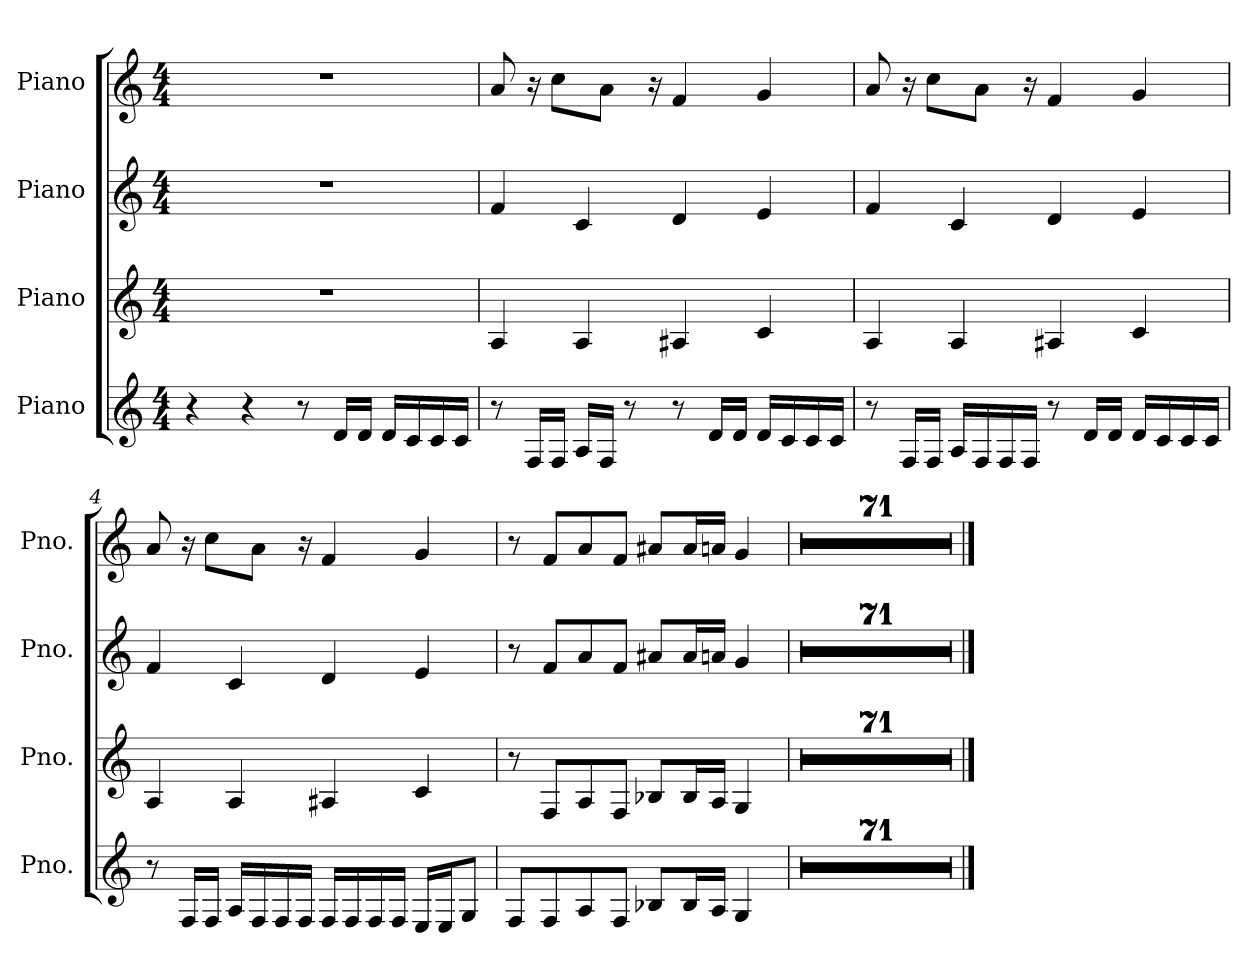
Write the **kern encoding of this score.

**kern	**kern	**kern	**kern
*part4	*part3	*part2	*part1
*staff4	*staff3	*staff2	*staff1
*I"Piano	*I"Piano	*I"Piano	*I"Piano
*I'Pno.	*I'Pno.	*I'Pno.	*I'Pno.
*clefG2	*clefG2	*clefG2	*clefG2
*k[]	*k[]	*k[]	*k[]
*M4/4	*M4/4	*M4/4	*M4/4
*MM80	*MM80	*MM80	*MM80
=1	=1	=1	=1
4r	1r	1r	1r
4r	.	.	.
8r	.	.	.
16d/LL	.	.	.
16d/JJ	.	.	.
16d/LL	.	.	.
16c/	.	.	.
16c/	.	.	.
16c/JJ	.	.	.
=2	=2	=2	=2
8r	4A/	4f/	8a/
16F/LL	.	.	16r
16F/JJ	.	.	8cc\L
16A/LL	4A/	4c/	.
16F/JJ	.	.	8a\J
8r	.	.	.
.	.	.	16r
8r	4A#X/	4d/	4f/
16d/LL	.	.	.
16d/JJ	.	.	.
16d/LL	4c/	4e/	4g/
16c/	.	.	.
16c/	.	.	.
16c/JJ	.	.	.
=3	=3	=3	=3
8r	4A/	4f/	8a/
16F/LL	.	.	16r
16F/JJ	.	.	8cc\L
16A/LL	4A/	4c/	.
16F/	.	.	8a\J
16F/	.	.	.
16F/JJ	.	.	16r
8r	4A#X/	4d/	4f/
16d/LL	.	.	.
16d/JJ	.	.	.
16d/LL	4c/	4e/	4g/
16c/	.	.	.
16c/	.	.	.
16c/JJ	.	.	.
!!LO:LB:g=z
=4	=4	=4	=4
8r	4A/	4f/	8a/
16F/LL	.	.	16r
16F/JJ	.	.	8cc\L
16A/LL	4A/	4c/	.
16F/	.	.	8a\J
16F/	.	.	.
16F/JJ	.	.	16r
16F/LL	4A#X/	4d/	4f/
16F/	.	.	.
16F/	.	.	.
16F/JJ	.	.	.
16E/LL	4c/	4e/	4g/
16E/J	.	.	.
8G/J	.	.	.
=5	=5	=5	=5
8F/L	8r	8r	8r
8F/	8F/L	8f/L	8f/L
8A/	8A/	8a/	8a/
8F/J	8F/J	8f/J	8f/J
8B-X/L	8B-X/L	8a#X/L	8a#X/L
16B-/L	16B-/L	16a#/L	16a#/L
16A/JJ	16A/JJ	16an/JJ	16an/JJ
4G/	4G/	4g/	4g/
=6	=6	=6	=6
1r	1r	1r	1r
=7	=7	=7	=7
1r	1r	1r	1r
=8	=8	=8	=8
1r	1r	1r	1r
=9	=9	=9	=9
1r	1r	1r	1r
=10	=10	=10	=10
1r	1r	1r	1r
!!LO:PB:g=z
=11	=11	=11	=11
1r	1r	1r	1r
=12	=12	=12	=12
1r	1r	1r	1r
=13	=13	=13	=13
1r	1r	1r	1r
=14	=14	=14	=14
1r	1r	1r	1r
=15	=15	=15	=15
1r	1r	1r	1r
=16	=16	=16	=16
1r	1r	1r	1r
=17	=17	=17	=17
1r	1r	1r	1r
=18	=18	=18	=18
1r	1r	1r	1r
=19	=19	=19	=19
1r	1r	1r	1r
=20	=20	=20	=20
1r	1r	1r	1r
=21	=21	=21	=21
1r	1r	1r	1r
=22	=22	=22	=22
1r	1r	1r	1r
=23	=23	=23	=23
1r	1r	1r	1r
=24	=24	=24	=24
1r	1r	1r	1r
=25	=25	=25	=25
1r	1r	1r	1r
=26	=26	=26	=26
1r	1r	1r	1r
=27	=27	=27	=27
1r	1r	1r	1r
=28	=28	=28	=28
1r	1r	1r	1r
!!LO:LB:g=z
=29	=29	=29	=29
1r	1r	1r	1r
=30	=30	=30	=30
1r	1r	1r	1r
=31	=31	=31	=31
1r	1r	1r	1r
=32	=32	=32	=32
1r	1r	1r	1r
=33	=33	=33	=33
1r	1r	1r	1r
=34	=34	=34	=34
1r	1r	1r	1r
=35	=35	=35	=35
1r	1r	1r	1r
=36	=36	=36	=36
1r	1r	1r	1r
=37	=37	=37	=37
1r	1r	1r	1r
=38	=38	=38	=38
1r	1r	1r	1r
=39	=39	=39	=39
1r	1r	1r	1r
=40	=40	=40	=40
1r	1r	1r	1r
=41	=41	=41	=41
1r	1r	1r	1r
=42	=42	=42	=42
1r	1r	1r	1r
=43	=43	=43	=43
1r	1r	1r	1r
=44	=44	=44	=44
1r	1r	1r	1r
=45	=45	=45	=45
1r	1r	1r	1r
=46	=46	=46	=46
1r	1r	1r	1r
!!LO:LB:g=z
=47	=47	=47	=47
1r	1r	1r	1r
=48	=48	=48	=48
1r	1r	1r	1r
=49	=49	=49	=49
1r	1r	1r	1r
=50	=50	=50	=50
1r	1r	1r	1r
=51	=51	=51	=51
1r	1r	1r	1r
=52	=52	=52	=52
1r	1r	1r	1r
=53	=53	=53	=53
1r	1r	1r	1r
=54	=54	=54	=54
1r	1r	1r	1r
=55	=55	=55	=55
1r	1r	1r	1r
=56	=56	=56	=56
1r	1r	1r	1r
=57	=57	=57	=57
1r	1r	1r	1r
=58	=58	=58	=58
1r	1r	1r	1r
=59	=59	=59	=59
1r	1r	1r	1r
=60	=60	=60	=60
1r	1r	1r	1r
=61	=61	=61	=61
1r	1r	1r	1r
=62	=62	=62	=62
1r	1r	1r	1r
=63	=63	=63	=63
1r	1r	1r	1r
=64	=64	=64	=64
1r	1r	1r	1r
!!LO:PB:g=z
=65	=65	=65	=65
1r	1r	1r	1r
=66	=66	=66	=66
1r	1r	1r	1r
=67	=67	=67	=67
1r	1r	1r	1r
=68	=68	=68	=68
1r	1r	1r	1r
=69	=69	=69	=69
1r	1r	1r	1r
=70	=70	=70	=70
1r	1r	1r	1r
=71	=71	=71	=71
1r	1r	1r	1r
=72	=72	=72	=72
1r	1r	1r	1r
=73	=73	=73	=73
1r	1r	1r	1r
=74	=74	=74	=74
1r	1r	1r	1r
=75	=75	=75	=75
1r	1r	1r	1r
=76	=76	=76	=76
1r	1r	1r	1r
==	==	==	==
*-	*-	*-	*-
